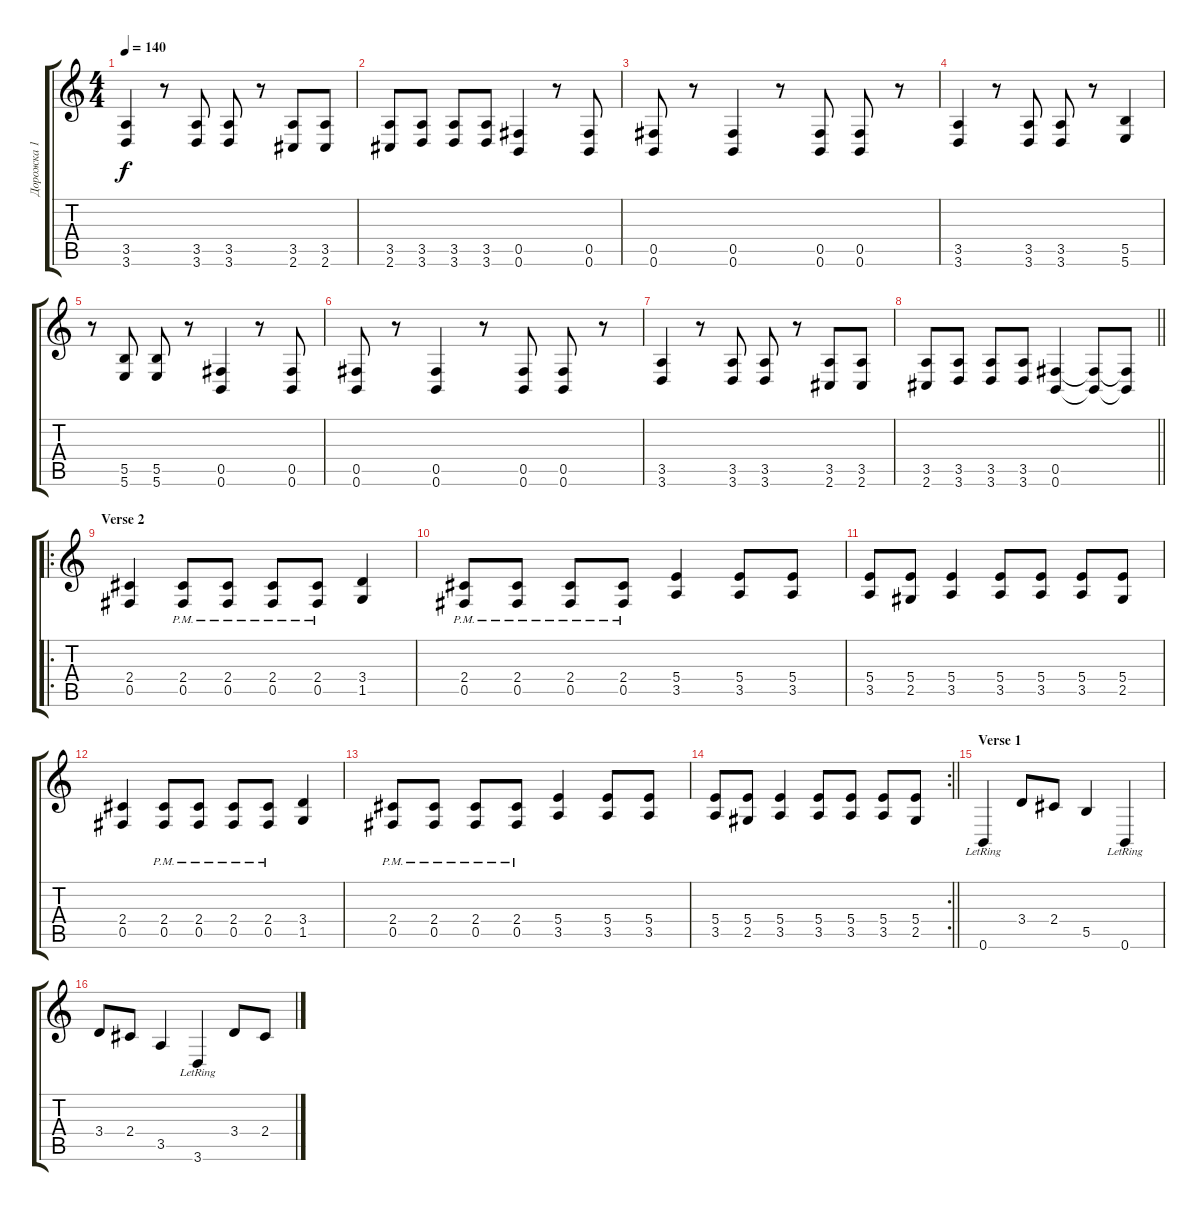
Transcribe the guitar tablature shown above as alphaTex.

\track ("Дорожка 1" "Дорожка 1") {instrument electricguitarclean}
\staff {score tabs}
\tuning (Db4 Ab3 E3 B2 Gb2 B1) {hide}
\ts (4 4)
\tempo 140
\clef g2
\ks c
(3.5 3.6).4{dy f} r.8 (3.5 3.6).8 (3.5 3.6).8 r.8 (3.5 2.6).8 (3.5 2.6).8 |
(3.5 2.6).8 (3.5 3.6).8 (3.5 3.6).8 (3.5 3.6).8 (0.5 0.6).4 r.8 (0.5 0.6).8 |
(0.5 0.6).8 r.8 (0.5 0.6).4 r.8 (0.5 0.6).8 (0.5 0.6).8 r.8 |
(3.5 3.6).4 r.8 (3.5 3.6).8 (3.5 3.6).8 r.8 (5.5 5.6).4 |
r.8 (5.5 5.6).8 (5.5 5.6).8 r.8 (0.5 0.6).4 r.8 (0.5 0.6).8 |
(0.5 0.6).8 r.8 (0.5 0.6).4 r.8 (0.5 0.6).8 (0.5 0.6).8 r.8 |
(3.5 3.6).4 r.8 (3.5 3.6).8 (3.5 3.6).8 r.8 (3.5 2.6).8 (3.5 2.6).8 |
\barLineRight lightlight
(3.5 2.6).8 (3.5 3.6).8 (3.5 3.6).8 (3.5 3.6).8 (0.5 0.6).4 (0.5{t} 0.6{t}).8 (0.5{t} 0.6{t}).8 |
\ro
\section ("" "Verse 2")
(2.4 0.5).4{instrument distortionguitar} (2.4{pm} 0.5{pm}).8 (2.4{pm} 0.5{pm}).8 (2.4{pm} 0.5{pm}).8 (2.4{pm} 0.5{pm}).8 (3.4 1.5).4 |
(2.4{pm} 0.5{pm}).8 (2.4{pm} 0.5{pm}).8 (2.4{pm} 0.5{pm}).8 (2.4{pm} 0.5{pm}).8 (5.4 3.5).4 (5.4 3.5).8 (5.4 3.5).8 |
(5.4 3.5).8 (5.4 2.5).8 (5.4 3.5).4 (5.4 3.5).8 (5.4 3.5).8 (5.4 3.5).8 (5.4 2.5).8 |
(2.4 0.5).4{instrument distortionguitar} (2.4{pm} 0.5{pm}).8 (2.4{pm} 0.5{pm}).8 (2.4{pm} 0.5{pm}).8 (2.4{pm} 0.5{pm}).8 (3.4 1.5).4 |
(2.4{pm} 0.5{pm}).8 (2.4{pm} 0.5{pm}).8 (2.4{pm} 0.5{pm}).8 (2.4{pm} 0.5{pm}).8 (5.4 3.5).4 (5.4 3.5).8 (5.4 3.5).8 |
\rc 2
\barLineRight lightlight
(5.4 3.5).8 (5.4 2.5).8 (5.4 3.5).4 (5.4 3.5).8 (5.4 3.5).8 (5.4 3.5).8 (5.4 2.5).8 |
\section ("" "Verse 1")
0.6{lr}.4{volume 13 instrument electricguitarclean} 3.4.8 2.4.8 5.5.4 0.6{lr}.4 |
3.4.8 2.4.8 3.5.4 3.6{lr}.4 3.4.8 2.4.8
